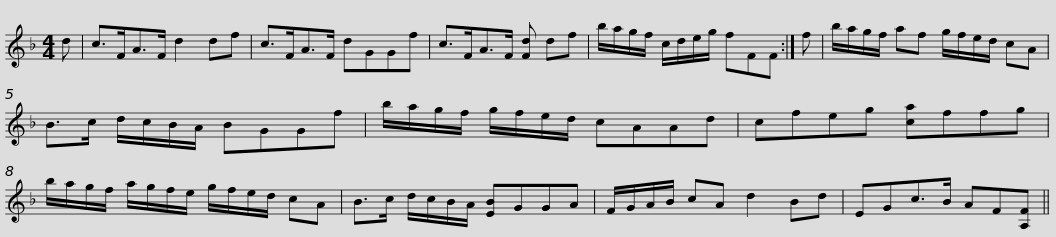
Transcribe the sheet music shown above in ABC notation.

X:1
L:1/8
M:4/4
I:linebreak $
K:F
V:1 treble
V:1
 d | c>FA>F d2 df | c>FA>F dGGf | c>FA>F [Fd] df | b/a/g/f/ c/d/e/g/ fFF :| %5
 f |$ b/a/g/f/ af g/f/e/d/ cA | B>c d/c/B/A/ BGGf | b/a/g/f/ g/f/e/d/ cAAd | cfeg [ca]ffg |$ %10
 b/a/g/f/ a/g/f/e/ g/f/e/d/ cA | B>c d/c/B/A/ [EB]GGA | F/G/A/B/ cA d2 Bd | EGc>B AF[A,F] || %14
